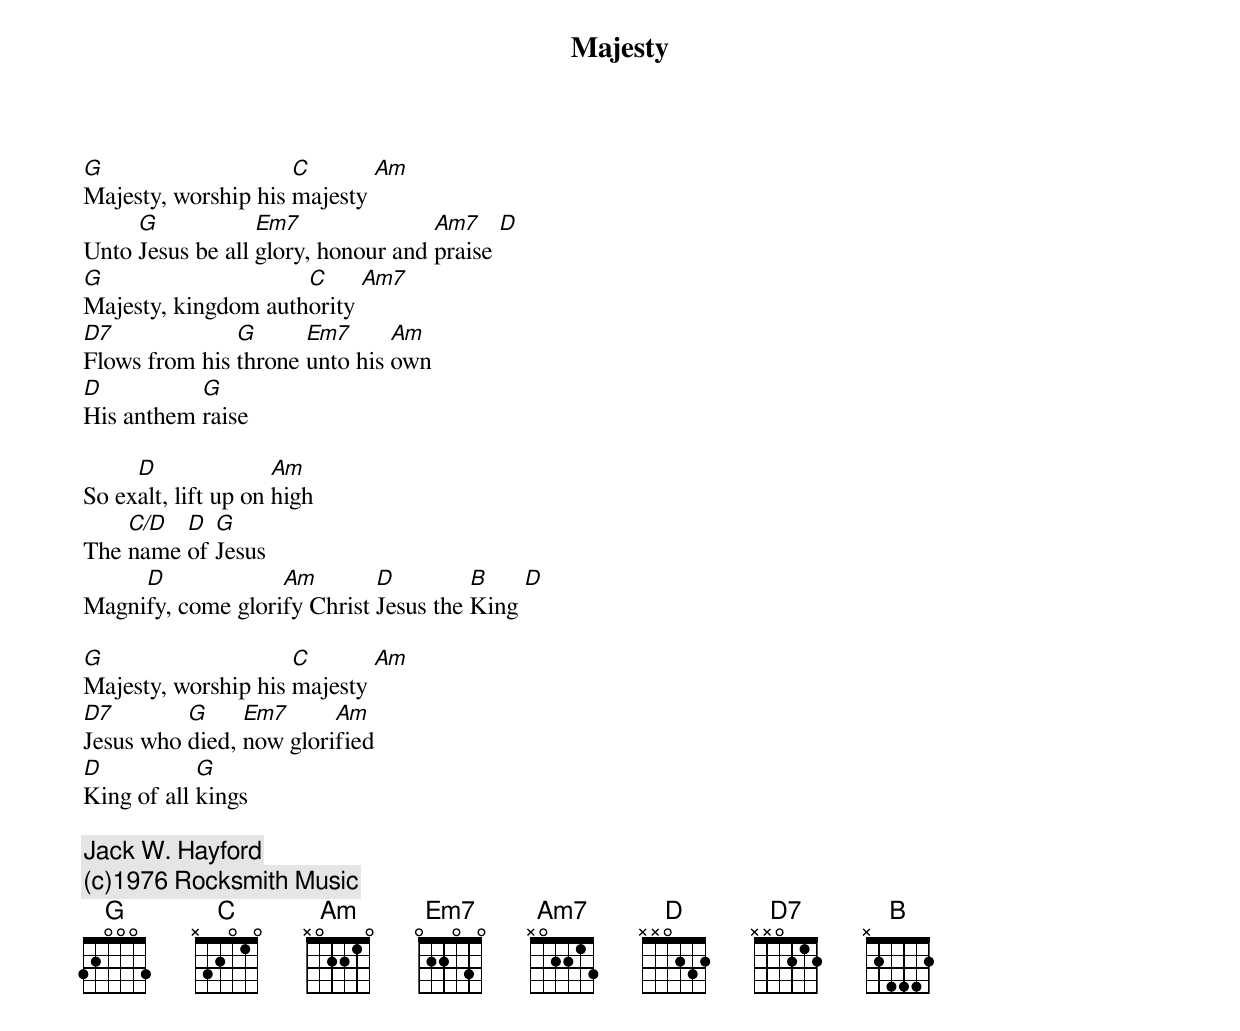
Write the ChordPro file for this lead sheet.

{t:Majesty}
[G]Majesty, worship his [C]majesty [Am]
Unto [G]Jesus be all [Em7]glory, honour and [Am7]praise [D]
[G]Majesty, kingdom auth[C]ority [Am7]
[D7]Flows from his [G]throne [Em7]unto his [Am]own
[D]His anthem [G]raise

So ex[D]alt, lift up on [Am]high
The [C/D]name [D]of [G]Jesus
Magni[D]fy, come glori[Am]fy Christ [D]Jesus the [B]King [D]

[G]Majesty, worship his [C]majesty [Am]
[D7]Jesus who [G]died, [Em7]now glori[Am]fied
[D]King of all [G]kings

{c:Jack W. Hayford}
{c:(c)1976 Rocksmith Music}
